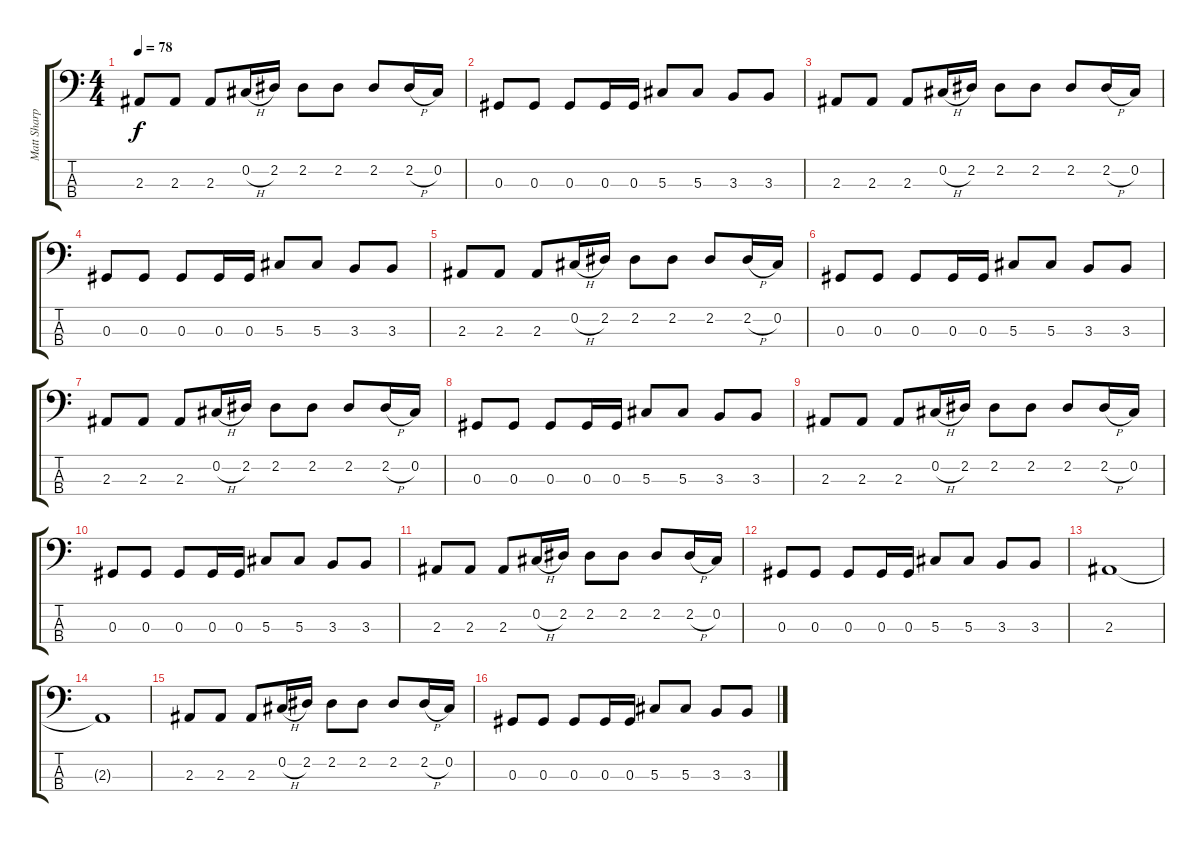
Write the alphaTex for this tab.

\track ("Matt Sharp" "Matt Sharp") {instrument electricbassfinger}
\staff {score tabs}
\tuning (Gb2 Db2 Ab1 Eb1) {hide}
\ts (4 4)
\tempo 78
\clef f4
\ks c
2.3.8{dy f} 2.3.8 2.3.8 0.2{h}.16 2.2.16 2.2.8 2.2.8 2.2.8 2.2{h}.16 0.2.16 |
0.3.8 0.3.8 0.3.8 0.3.16 0.3.16 5.3.8 5.3.8 3.3.8 3.3.8 |
2.3.8 2.3.8 2.3.8 0.2{h}.16 2.2.16 2.2.8 2.2.8 2.2.8 2.2{h}.16 0.2.16 |
0.3.8 0.3.8 0.3.8 0.3.16 0.3.16 5.3.8 5.3.8 3.3.8 3.3.8 |
2.3.8 2.3.8 2.3.8 0.2{h}.16 2.2.16 2.2.8 2.2.8 2.2.8 2.2{h}.16 0.2.16 |
0.3.8 0.3.8 0.3.8 0.3.16 0.3.16 5.3.8 5.3.8 3.3.8 3.3.8 |
2.3.8 2.3.8 2.3.8 0.2{h}.16 2.2.16 2.2.8 2.2.8 2.2.8 2.2{h}.16 0.2.16 |
0.3.8 0.3.8 0.3.8 0.3.16 0.3.16 5.3.8 5.3.8 3.3.8 3.3.8 |
2.3.8 2.3.8 2.3.8 0.2{h}.16 2.2.16 2.2.8 2.2.8 2.2.8 2.2{h}.16 0.2.16 |
0.3.8 0.3.8 0.3.8 0.3.16 0.3.16 5.3.8 5.3.8 3.3.8 3.3.8 |
2.3.8 2.3.8 2.3.8 0.2{h}.16 2.2.16 2.2.8 2.2.8 2.2.8 2.2{h}.16 0.2.16 |
0.3.8 0.3.8 0.3.8 0.3.16 0.3.16 5.3.8 5.3.8 3.3.8 3.3.8 |
2.3.1 |
2.3{t}.1 |
2.3.8 2.3.8 2.3.8 0.2{h}.16 2.2.16 2.2.8 2.2.8 2.2.8 2.2{h}.16 0.2.16 |
0.3.8 0.3.8 0.3.8 0.3.16 0.3.16 5.3.8 5.3.8 3.3.8 3.3.8
